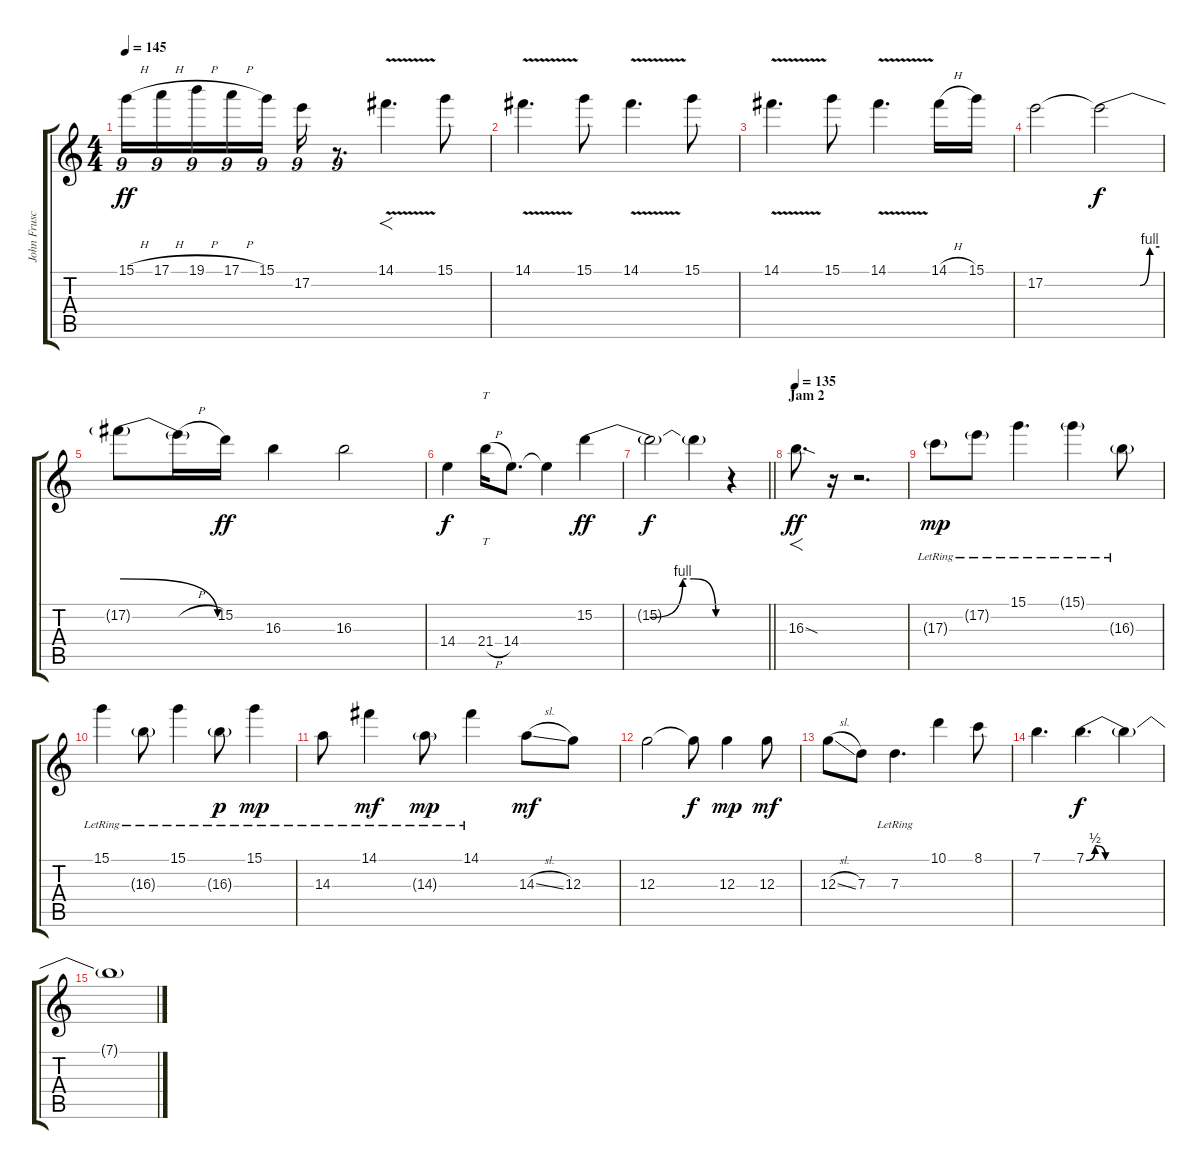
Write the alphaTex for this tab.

\track ("John Frusciante - Guitar 1" "John Frusc") {instrument overdrivenguitar}
\staff {score tabs}
\tuning (E4 B3 G3 D3 A2 E2) {hide}
\ts (4 4)
\tempo 145
\clef g2
\ks c
15.1{h}.16{tu (9 8) dy ff balance 16} 17.1{h}.16{tu (9 8)} 19.1{h}.16{tu (9 8)} 17.1{h}.16{tu (9 8)} 15.1.16{tu (9 8)} 17.2.16{tu (9 8)} r.8{d tu (9 8)} 14.1{v}.4{f d balance 0} 15.1.8 |
14.1{v}.4{d balance 16} 15.1.8 14.1{v}.4{d balance 0} 15.1.8 |
14.1{v}.4{d balance 16} 15.1.8 14.1{v}.4{d balance 0} 14.1{h}.16 15.1.16 |
17.2.2{balance 16} 17.2{be (custom 0 0 40 0 50 4 60 4) t}.2{dy f balance 0} |
17.2{be (release 0 4 60 0) t}.8{balance 16} 17.2{h t}.16 15.2.16{dy ff} 16.3.4 16.3.2{balance 0} |
14.4.4{dy f balance 16} 21.4{h}.16{tt} 14.4.8{d} 14.4{t}.4{balance 0} 15.2{be (custom 0 0 25 0 40 4 45 4 55 0 60 0)}.4{dy ff} |
\barLineRight lightlight
15.2{t}.2{dy f balance 16} 15.2{t}.4{balance 0} r.4 |
\section ("" "Jam 2")
\tempo 135
16.3{sod}.8{f d dy ff} r.16 r.2{d} |
17.3{g lr}.8{dy mp balance 8 instrument electricguitarjazz} 17.2{g lr}.8 15.1{lr}.4{d} 15.1{g lr}.4 16.3{g lr}.8 |
15.1{lr}.4 16.3{g lr}.8 15.1{lr}.4 16.3{g lr}.8{dy p} 15.1{lr}.4{dy mp} |
14.3{lr}.8 14.1{lr}.4{dy mf} 14.3{g lr}.8{dy mp} 14.1{lr}.4 14.3{sl}.8{dy mf} 12.3.8 |
12.3.2 12.3{t}.8{dy f} 12.3.4{dy mp} 12.3.8{dy mf} |
12.3{sl}.8 7.3.8 7.3{lr}.4{d} 10.1.4 8.1.8 |
7.1.4{d} 7.1{be (custom 0 0 7 2 15 0 60 0)}.4{d dy f} 7.1{t}.4 |
7.1{t}.1
